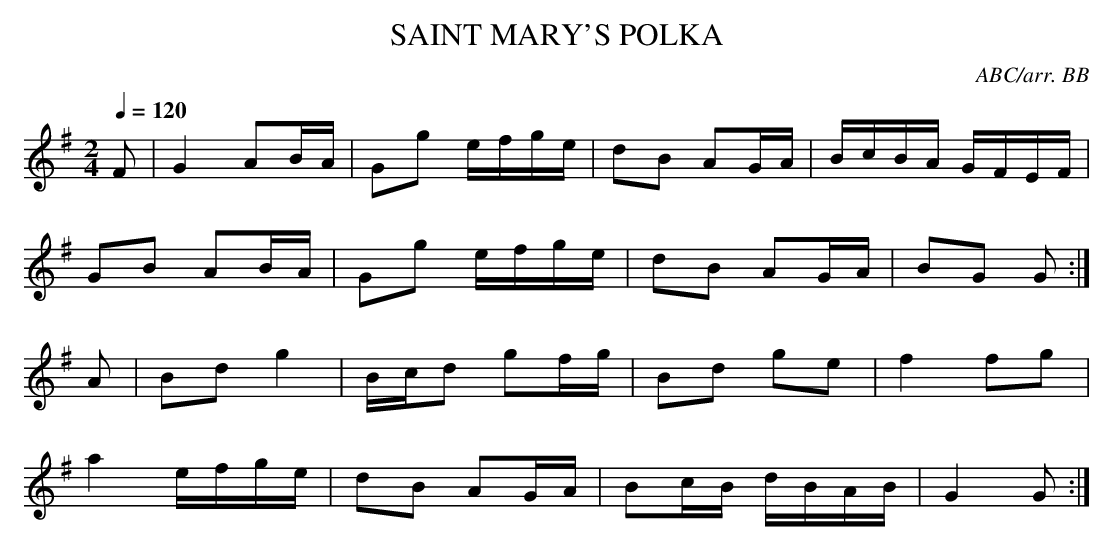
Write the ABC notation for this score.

X:1
T:SAINT MARY'S POLKA
C:ABC/arr. BB
Q:1/4=120
L:1/8
M:2/4
K:G
F|G2 AB/A/|Gg e/f/g/e/|dB AG/A/|B/c/B/A/ G/F/E/F/|
GB AB/A/|Gg e/f/g/e/|dB AG/A/|BG G :|
A|Bd g2|B/c/d gf/g/|Bd ge|f2 fg|
a2 e/f/g/e/|dB AG/A/|Bc/B/ d/B/A/B/|G2 G :|
